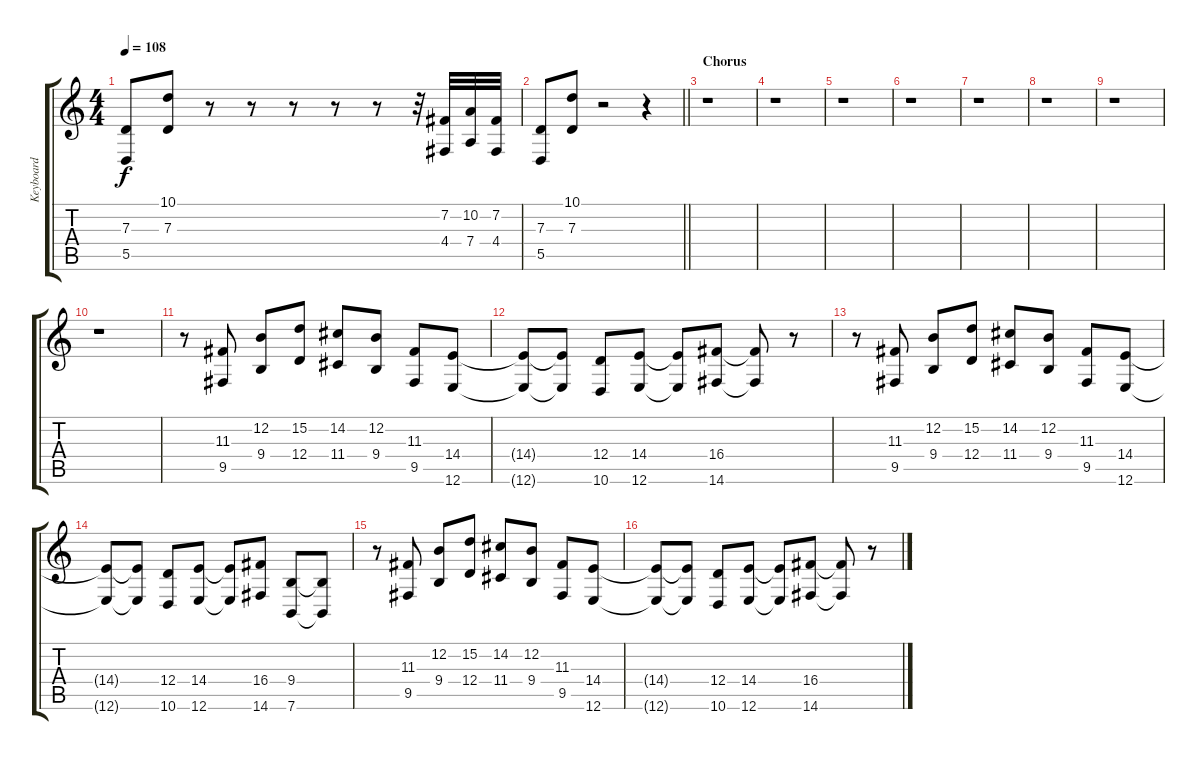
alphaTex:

\track ("Keyboard" "Keyboard") {mute instrument lead1square}
\staff {score tabs}
\tuning (E4 B3 G3 D3 A2 E2) {hide}
\ts (4 4)
\tempo 108
\clef g2
\ks c
(7.3 5.5).8{dy f} (10.1 7.3).8 r.8 r.8 r.8 r.8 r.8 r.32 (7.2 4.4).32 (10.2 7.4).32 (7.2 4.4).32 |
\barLineRight lightlight
(7.3 5.5).8 (10.1 7.3).8 r.2 r.4 |
\section ("" "Chorus")
r.1 |
r.1 |
r.1 |
r.1 |
r.1 |
r.1 |
r.1 |
r.1 |
r.8{volume 16} (11.3 9.5).8 (12.2 9.4).8 (15.2 12.4).8 (14.2 11.4).8 (12.2 9.4).8 (11.3 9.5).8 (14.4 12.6).8 |
(14.4{t} 12.6{t}).8 (14.4{t} 12.6{t}).8 (12.4 10.6).8 (14.4 12.6).8 (14.4{t} 12.6{t}).8 (16.4 14.6).8 (16.4{t} 14.6{t}).8 r.8 |
r.8 (11.3 9.5).8 (12.2 9.4).8 (15.2 12.4).8 (14.2 11.4).8 (12.2 9.4).8 (11.3 9.5).8 (14.4 12.6).8 |
(14.4{t} 12.6{t}).8 (14.4{t} 12.6{t}).8 (12.4 10.6).8 (14.4 12.6).8 (14.4{t} 12.6{t}).8 (16.4 14.6).8 (9.4 7.6).8 (9.4{t} 7.6{t}).8 |
r.8 (11.3 9.5).8 (12.2 9.4).8 (15.2 12.4).8 (14.2 11.4).8 (12.2 9.4).8 (11.3 9.5).8 (14.4 12.6).8 |
(14.4{t} 12.6{t}).8 (14.4{t} 12.6{t}).8 (12.4 10.6).8 (14.4 12.6).8 (14.4{t} 12.6{t}).8 (16.4 14.6).8 (16.4{t} 14.6{t}).8 r.8
